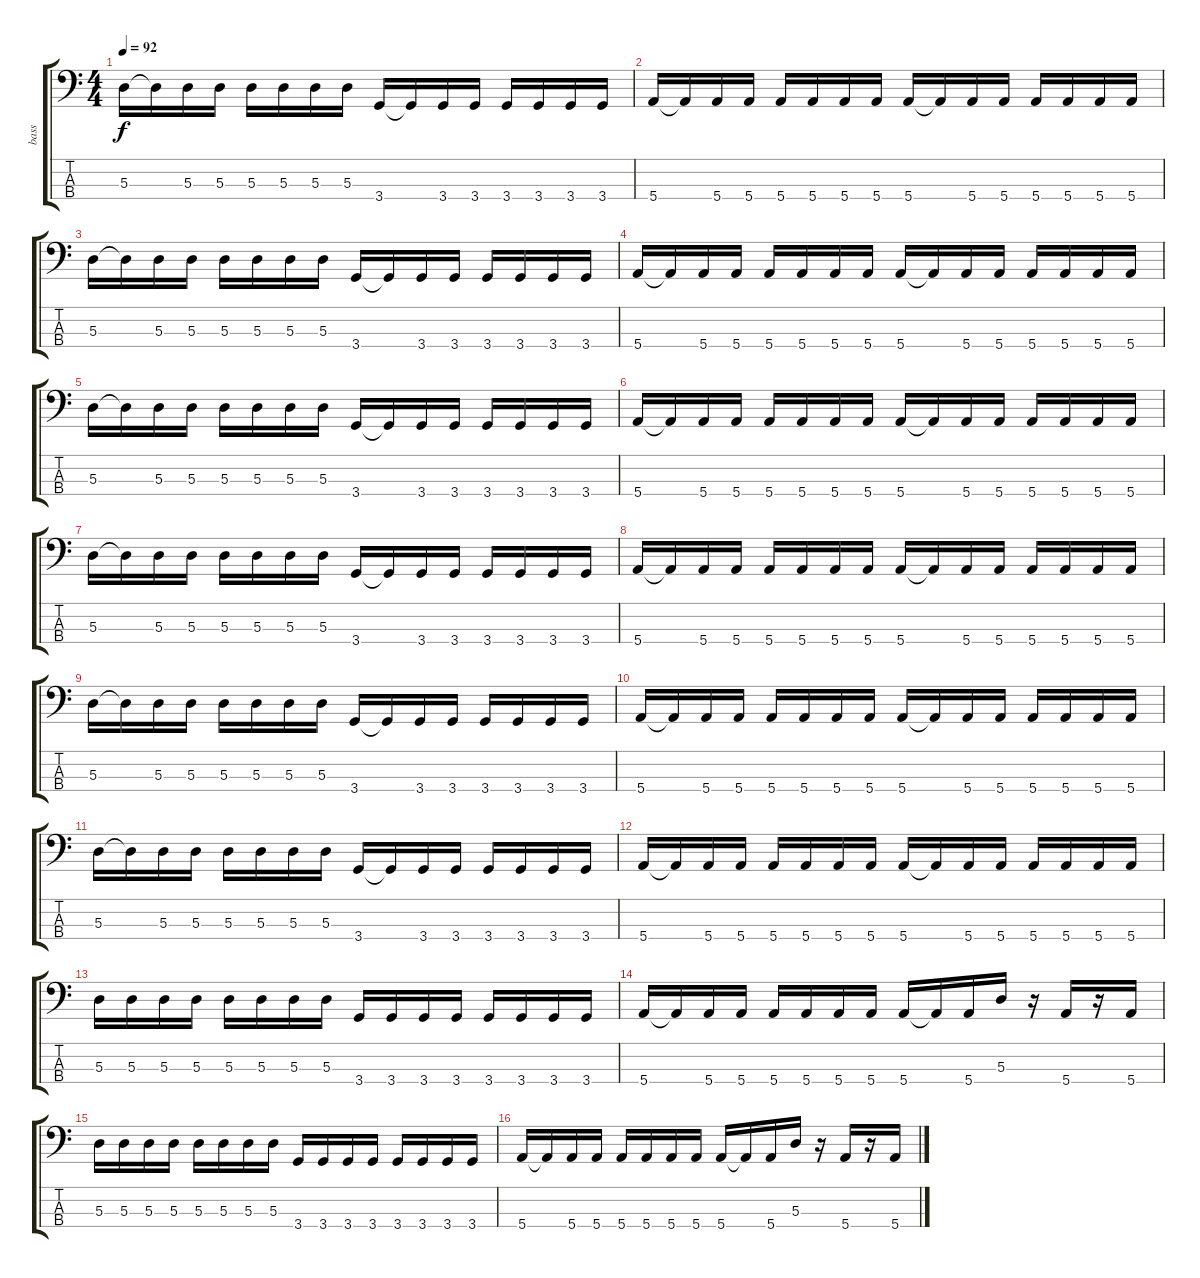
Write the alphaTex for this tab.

\track ("bass" "bass") {instrument electricbasspick}
\staff {score tabs}
\tuning (G2 D2 A1 E1) {hide}
\ts (4 4)
\tempo 92
\clef f4
\ks c
5.3.16{dy f} 5.3{t}.16 5.3.16 5.3.16 5.3.16 5.3.16 5.3.16 5.3.16 3.4.16 3.4{t}.16 3.4.16 3.4.16 3.4.16 3.4.16 3.4.16 3.4.16 |
5.4.16 5.4{t}.16 5.4.16 5.4.16 5.4.16 5.4.16 5.4.16 5.4.16 5.4.16 5.4{t}.16 5.4.16 5.4.16 5.4.16 5.4.16 5.4.16 5.4.16 |
5.3.16 5.3{t}.16 5.3.16 5.3.16 5.3.16 5.3.16 5.3.16 5.3.16 3.4.16 3.4{t}.16 3.4.16 3.4.16 3.4.16 3.4.16 3.4.16 3.4.16 |
5.4.16 5.4{t}.16 5.4.16 5.4.16 5.4.16 5.4.16 5.4.16 5.4.16 5.4.16 5.4{t}.16 5.4.16 5.4.16 5.4.16 5.4.16 5.4.16 5.4.16 |
5.3.16 5.3{t}.16 5.3.16 5.3.16 5.3.16 5.3.16 5.3.16 5.3.16 3.4.16 3.4{t}.16 3.4.16 3.4.16 3.4.16 3.4.16 3.4.16 3.4.16 |
5.4.16 5.4{t}.16 5.4.16 5.4.16 5.4.16 5.4.16 5.4.16 5.4.16 5.4.16 5.4{t}.16 5.4.16 5.4.16 5.4.16 5.4.16 5.4.16 5.4.16 |
5.3.16 5.3{t}.16 5.3.16 5.3.16 5.3.16 5.3.16 5.3.16 5.3.16 3.4.16 3.4{t}.16 3.4.16 3.4.16 3.4.16 3.4.16 3.4.16 3.4.16 |
5.4.16 5.4{t}.16 5.4.16 5.4.16 5.4.16 5.4.16 5.4.16 5.4.16 5.4.16 5.4{t}.16 5.4.16 5.4.16 5.4.16 5.4.16 5.4.16 5.4.16 |
5.3.16 5.3{t}.16 5.3.16 5.3.16 5.3.16 5.3.16 5.3.16 5.3.16 3.4.16 3.4{t}.16 3.4.16 3.4.16 3.4.16 3.4.16 3.4.16 3.4.16 |
5.4.16 5.4{t}.16 5.4.16 5.4.16 5.4.16 5.4.16 5.4.16 5.4.16 5.4.16 5.4{t}.16 5.4.16 5.4.16 5.4.16 5.4.16 5.4.16 5.4.16 |
5.3.16 5.3{t}.16 5.3.16 5.3.16 5.3.16 5.3.16 5.3.16 5.3.16 3.4.16 3.4{t}.16 3.4.16 3.4.16 3.4.16 3.4.16 3.4.16 3.4.16 |
5.4.16 5.4{t}.16 5.4.16 5.4.16 5.4.16 5.4.16 5.4.16 5.4.16 5.4.16 5.4{t}.16 5.4.16 5.4.16 5.4.16 5.4.16 5.4.16 5.4.16 |
5.3.16 5.3.16 5.3.16 5.3.16 5.3.16 5.3.16 5.3.16 5.3.16 3.4.16 3.4.16 3.4.16 3.4.16 3.4.16 3.4.16 3.4.16 3.4.16 |
5.4.16 5.4{t}.16 5.4.16 5.4.16 5.4.16 5.4.16 5.4.16 5.4.16 5.4.16 5.4{t}.16 5.4.16 5.3.16 r.16 5.4.16 r.16 5.4.16 |
5.3.16 5.3.16 5.3.16 5.3.16 5.3.16 5.3.16 5.3.16 5.3.16 3.4.16 3.4.16 3.4.16 3.4.16 3.4.16 3.4.16 3.4.16 3.4.16 |
5.4.16 5.4{t}.16 5.4.16 5.4.16 5.4.16 5.4.16 5.4.16 5.4.16 5.4.16 5.4{t}.16 5.4.16 5.3.16 r.16 5.4.16 r.16 5.4.16
